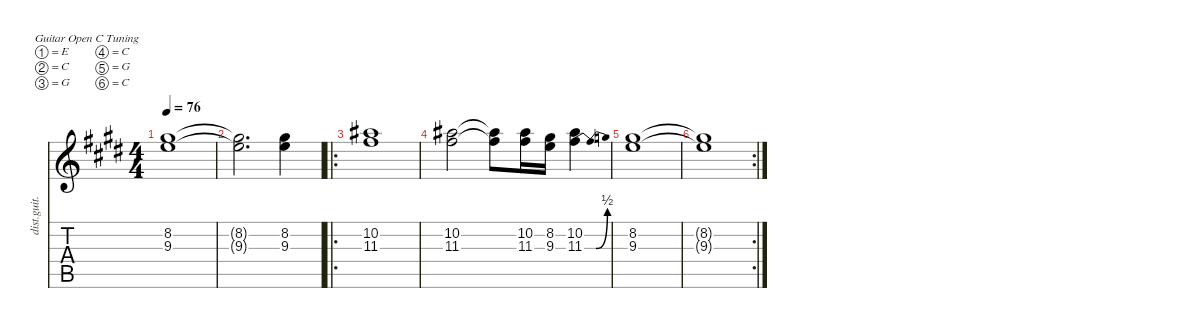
\defaultSystemsLayout 4
\hideDynamics
\bracketExtendMode nobrackets
\otherSystemsTrackNameOrientation horizontal
\track ("Guitar 2" "dist.guit.") {defaultSystemsLayout 8 instrument distortionguitar}
\staff {score tabs}
\tuning (E4 C4 G3 C3 G2 C2)
\ts (4 4)
\tempo 76
\clef g2
\ks e
(8.2{acc #} 9.3{acc forcenatural}).1{dy f beam Down} |
(8.2{t acc #} 9.3{t acc forcenatural}).2{d beam Down} (8.2{acc #} 9.3{acc forcenatural}).4{beam Down} |
\ro
(10.2{acc #} 11.3{acc #}).1{beam Down} |
(10.2{acc #} 11.3{acc #}).2{beam Down} (10.2{t acc #} 11.3{t acc #}).8{beam Down} (10.2{acc #} 11.3{acc #}).16{beam Down} (8.2{acc #} 9.3{acc forcenatural}).16{beam Down} (10.2{acc #} 11.3{be (bendrelease 0 0 14.0000004 2 25.999999199999998 2 7.0000002 0) acc #}).4{beam Down} |
(8.2{acc #} 9.3{acc forcenatural}).1{beam Down} |
\rc 2
(8.2{t acc #} 9.3{t acc forcenatural}).1{beam Down}
